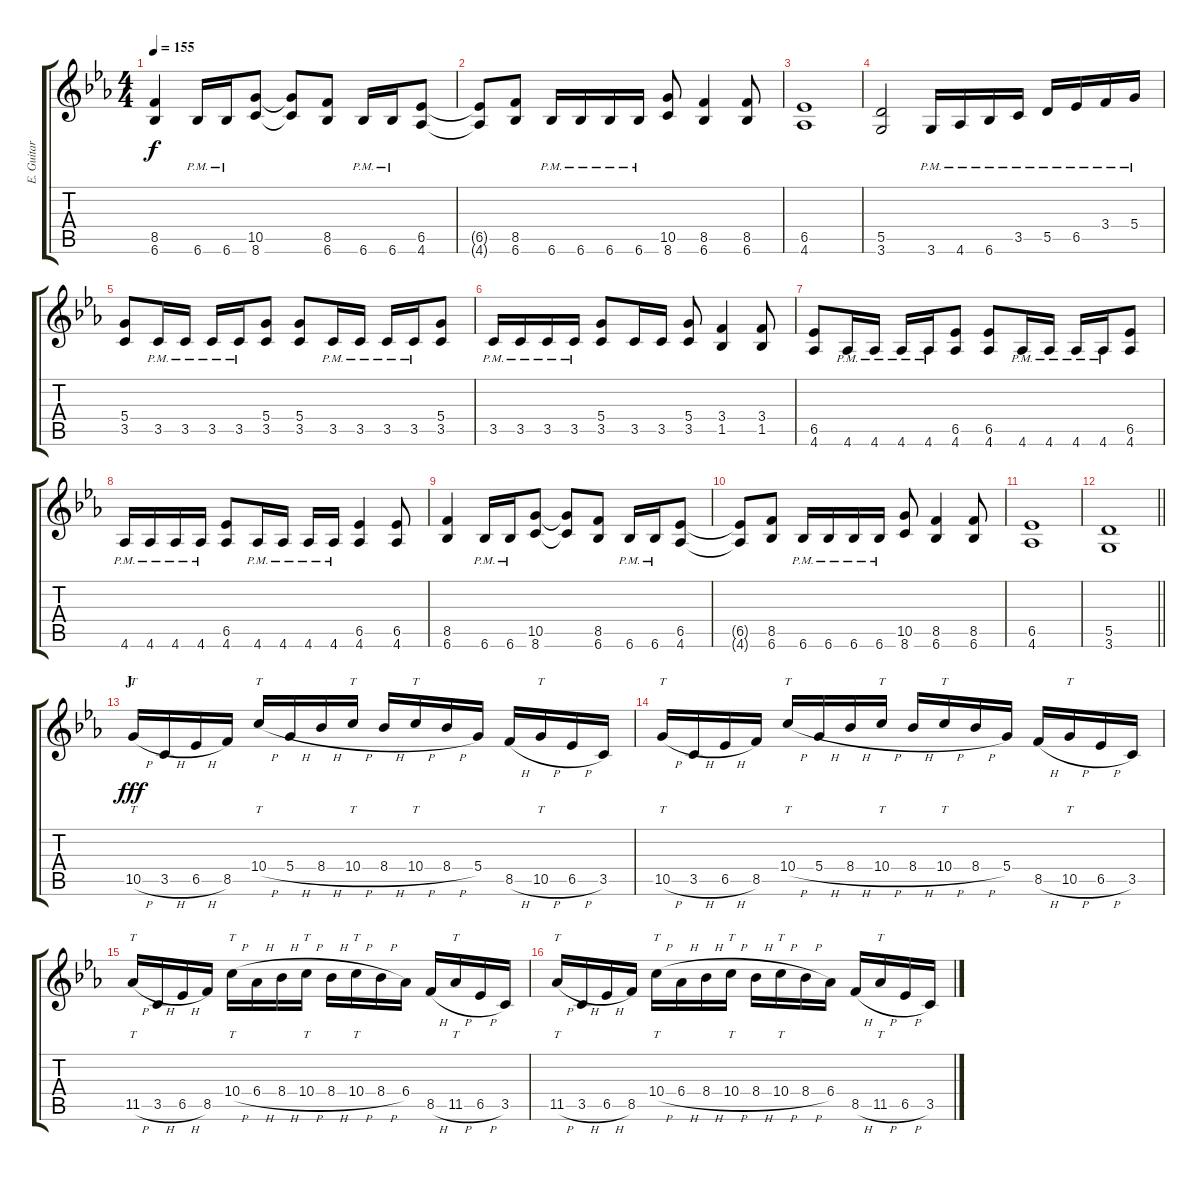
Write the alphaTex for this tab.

\track ("E. Guitar I" "E. Guitar ") {instrument overdrivenguitar}
\staff {score tabs}
\tuning (E4 B3 G3 D3 A2 E2) {hide}
\ts (4 4)
\tempo 155
\clef g2
\ks eb
(8.5 6.6).4{dy f} 6.6{pm}.16 6.6{pm}.16 (10.5 8.6).8 (10.5{t} 8.6{t}).8 (8.5 6.6).8 6.6{pm}.16 6.6{pm}.16 (6.5 4.6).8 |
(6.5{t} 4.6{t}).8 (8.5 6.6).8 6.6{pm}.16 6.6{pm}.16 6.6{pm}.16 6.6{pm}.16 (10.5 8.6).8 (8.5 6.6).4 (8.5 6.6).8 |
(6.5 4.6).1 |
(5.5 3.6).2 3.6{pm}.16 4.6{pm}.16 6.6{pm}.16 3.5{pm}.16 5.5{pm}.16 6.5{pm}.16 3.4{pm}.16 5.4{pm}.16 |
(5.4 3.5).8 3.5{pm}.16 3.5{pm}.16 3.5{pm}.16 3.5{pm}.16 (5.4 3.5).8 (5.4 3.5).8 3.5{pm}.16 3.5{pm}.16 3.5{pm}.16 3.5{pm}.16 (5.4 3.5).8 |
3.5{pm}.16 3.5{pm}.16 3.5{pm}.16 3.5{pm}.16 (5.4 3.5).8 3.5.16 3.5.16 (5.4 3.5).8 (3.4 1.5).4 (3.4 1.5).8 |
(6.5 4.6).8 4.6{pm}.16 4.6{pm}.16 4.6{pm}.16 4.6{pm}.16 (6.5 4.6).8 (6.5 4.6).8 4.6{pm}.16 4.6{pm}.16 4.6{pm}.16 4.6{pm}.16 (6.5 4.6).8 |
4.6{pm}.16 4.6{pm}.16 4.6{pm}.16 4.6{pm}.16 (6.5 4.6).8 4.6{pm}.16 4.6{pm}.16 4.6{pm}.16 4.6{pm}.16 (6.5 4.6).4 (6.5 4.6).8 |
(8.5 6.6).4 6.6{pm}.16 6.6{pm}.16 (10.5 8.6).8 (10.5{t} 8.6{t}).8 (8.5 6.6).8 6.6{pm}.16 6.6{pm}.16 (6.5 4.6).8 |
(6.5{t} 4.6{t}).8 (8.5 6.6).8 6.6{pm}.16 6.6{pm}.16 6.6{pm}.16 6.6{pm}.16 (10.5 8.6).8 (8.5 6.6).4 (8.5 6.6).8 |
(6.5 4.6).1 |
\barLineRight lightlight
(5.5 3.6).1 |
\section ("" "J")
10.5{h}.16{tt dy fff} 3.5{h}.16 6.5{h}.16 8.5.16 10.4{h}.16{tt} 5.4{h}.16 8.4{h}.16 10.4{h}.16{tt} 8.4{h}.16 10.4{h}.16{tt} 8.4{h}.16 5.4.16 8.5{h}.16 10.5{h}.16{tt} 6.5{h}.16 3.5.16 |
10.5{h}.16{tt} 3.5{h}.16 6.5{h}.16 8.5.16 10.4{h}.16{tt} 5.4{h}.16 8.4{h}.16 10.4{h}.16{tt} 8.4{h}.16 10.4{h}.16{tt} 8.4{h}.16 5.4.16 8.5{h}.16 10.5{h}.16{tt} 6.5{h}.16 3.5.16 |
11.5{h}.16{tt} 3.5{h}.16 6.5{h}.16 8.5.16 10.4{h}.16{tt} 6.4{h}.16 8.4{h}.16 10.4{h}.16{tt} 8.4{h}.16 10.4{h}.16{tt} 8.4{h}.16 6.4.16 8.5{h}.16 11.5{h}.16{tt} 6.5{h}.16 3.5.16 |
11.5{h}.16{tt} 3.5{h}.16 6.5{h}.16 8.5.16 10.4{h}.16{tt} 6.4{h}.16 8.4{h}.16 10.4{h}.16{tt} 8.4{h}.16 10.4{h}.16{tt} 8.4{h}.16 6.4.16 8.5{h}.16 11.5{h}.16{tt} 6.5{h}.16 3.5.16
